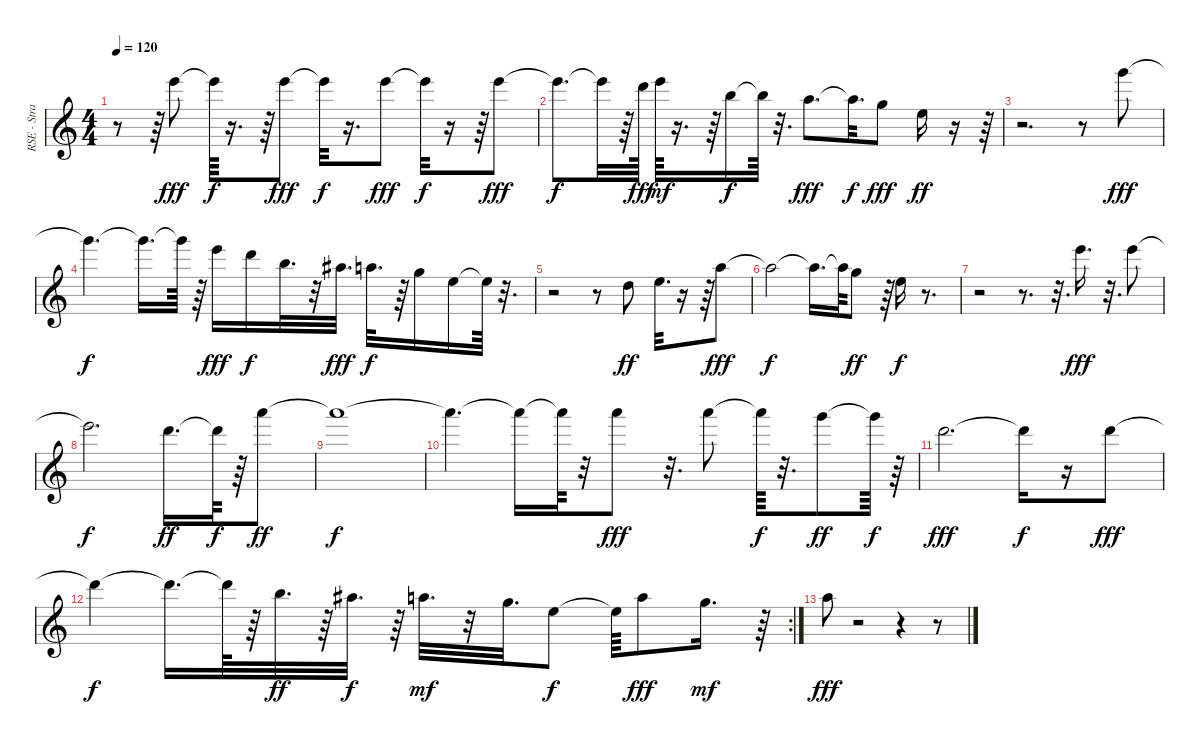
\track ("RSE - Strat - American Clean Distortion+" "RSE - Stra") {instrument overdrivenguitar}
\staff {score}
\tuning (E4 B3 G3 D3 A2 E2) {hide}
\ts (4 4)
\tempo 120
\clef g2
\ks c
r.8{dy f} r.64 12.1.8{dy fff} 12.1{t}.64{dy f} r.16{d} r.64 12.1.8{dy fff} 12.1{t}.32{dy f} r.16{d} 12.1.8{dy fff} 12.1{t}.32{dy f} r.16 r.64 12.1.8{dy fff} |
12.1{t}.8{d dy f} 12.1{t}.32 r.64 10.1.64{dy fff} 12.1.64{dy mf} r.16{d} r.64 12.2.16{dy f} 12.2{t}.64 r.32{d} 10.2.8{d dy fff} 10.2{t}.32{d dy f} 12.3.8{dy fff} 9.3.16{dy ff} r.16 r.64 |
r.2{d} r.8 15.1.8{dy fff} |
15.1{t}.4{d dy f} 15.1{t}.16{d} 15.1{t}.64 r.64 12.1.16{dy fff} 10.1.16{dy f} 12.2.32{d} r.32 11.2.32{d dy fff} 10.2.32{d dy f} r.64 8.2.16 9.3.16 9.3{t}.64 r.32{d} |
r.2 r.8 7.3.8{dy ff} 9.3.32{d} r.16 r.64 10.2.8{dy fff} |
10.2{t}.2{dy f} 10.2{t}.16{d} 10.2{t}.64 8.2.8{dy ff} r.64 9.3.16{dy f} r.8{d} |
r.2 r.8{d} r.32{d} 12.1.16{d dy fff} r.32{d} 12.1.8 |
12.1{t}.2{d dy f} 10.1.16{d dy ff} 10.1{t}.64{dy f} r.64 17.1.8{dy ff} |
17.1{t}.1{dy f} |
17.1{t}.4{d} 17.1{t}.16 17.1{t}.64 r.32 17.1.8{dy fff} r.32{d} 17.1.8 17.1{t}.64{dy f} r.32{d} 15.1.8{dy ff} 15.1{t}.64{dy f} r.64 |
15.2.2{d dy fff} 15.2{t}.16{dy f} r.16 15.2.8{dy fff} |
\rc 2
15.2{t}.4{dy f} 15.2{t}.16{d} 15.2{t}.64 r.64 16.3.32{d dy ff} r.64 15.3.32{d dy f} r.64 14.3.32{d dy mf} r.32 12.3.32{d} 14.4.8{dy f} 14.4{t}.64 14.3.8{dy fff} 12.3.16{d dy mf} r.64 |
14.3.8{dy fff} r.2 r.4 r.8
